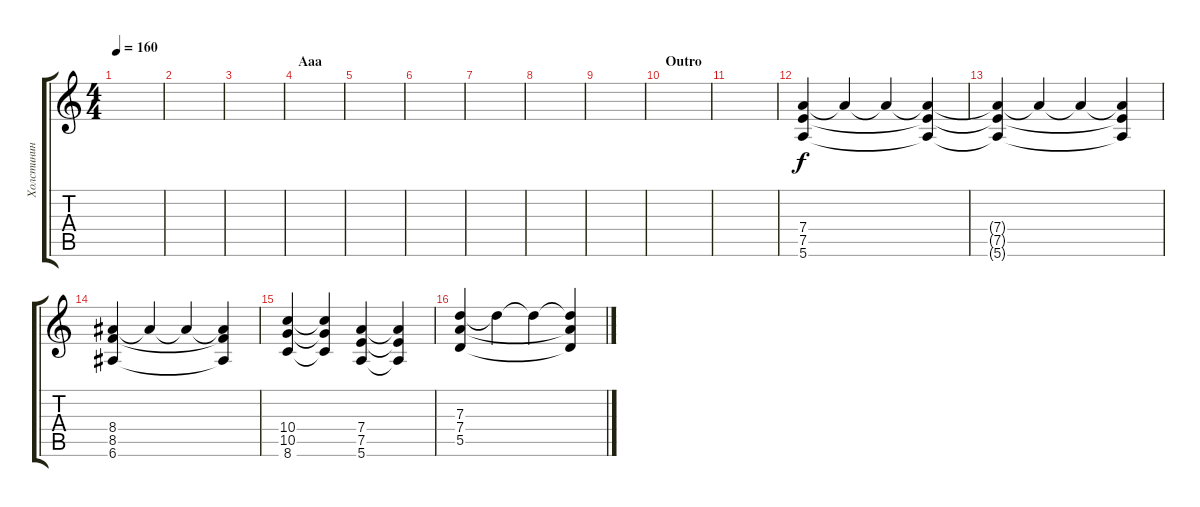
\track ("Холстинин (Guitar)" "Холстинин ") {instrument distortionguitar}
\staff {score tabs}
\tuning (E4 B3 G3 D3 A2 E2) {hide}
\ts (4 4)
\tempo 160
\clef g2
\ks c
|
|
|
\section ("" "Aaa")
|
|
|
|
|
|
\section ("" "Outro")
|
|
(7.4 7.5 5.6).4 7.4{t}.4 7.4{t}.4 (7.4{t} 7.5{t} 5.6{t}).4 |
(7.4{t} 7.5{t} 5.6{t}).4 7.4{t}.4 7.4{t}.4 (7.4{t} 7.5{t} 5.6{t}).4 |
(8.4 8.5 6.6).4 8.4{t}.4 8.4{t}.4 (8.4{t} 8.5{t} 6.6{t}).4 |
(10.4 10.5 8.6).4 (10.4{t} 10.5{t} 8.6{t}).4 (7.4 7.5 5.6).4 (7.4{t} 7.5{t} 5.6{t}).4 |
(7.3 7.4 5.5).4 7.3{t}.4 7.3{t}.4 (7.3{t} 7.4{t} 5.5{t}).4
